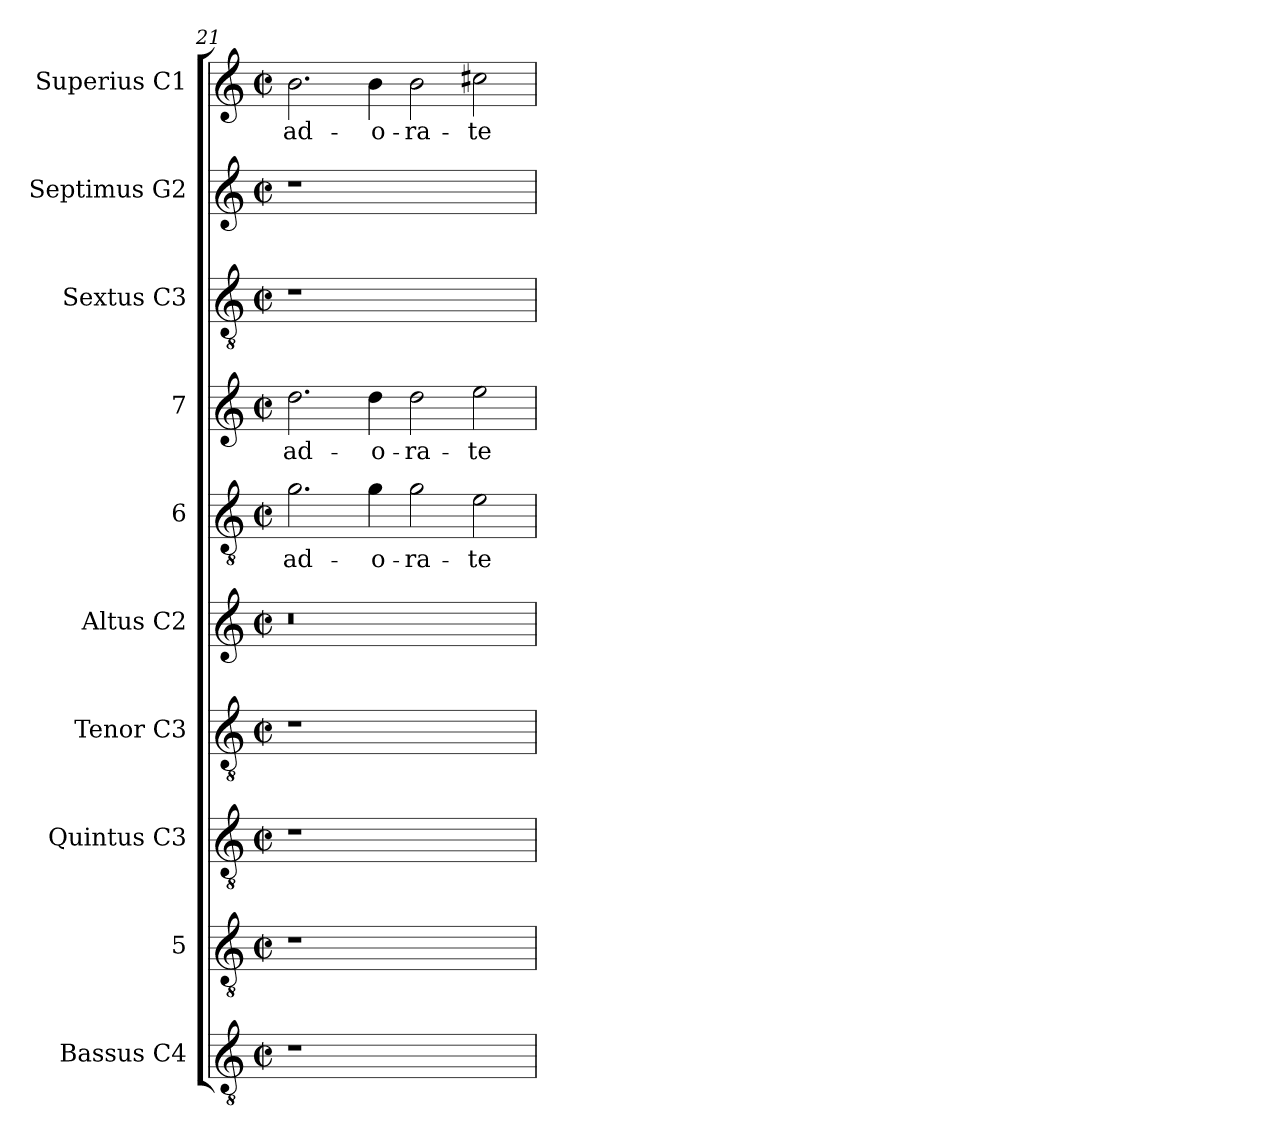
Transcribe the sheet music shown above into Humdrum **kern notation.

**kern	**kern	**kern	**kern	**kern	**kern	**text	**kern	**text	**kern	**kern	**kern	**text
*part10	*part9	*part8	*part7	*part6	*part5	*part5	*part4	*part4	*part3	*part2	*part1	*part1
*staff10	*staff9	*staff8	*staff7	*staff6	*staff5	*staff5	*staff4	*staff4	*staff3	*staff2	*staff1	*staff1
*I"Bassus  C4	*I"5	*I"Quintus  C3	*I"Tenor  C3	*I"Altus  C2	*I"6	*	*I"7	*	*I"Sextus  C3	*I"Septimus  G2	*I"Superius  C1	*
*I'B	*	*	*I'T	*I'A	*	*	*	*	*	*	*I'S	*
!!LO:PB:g=z
*clefGv2	*clefGv2	*clefGv2	*clefGv2	*clefG2	*clefGv2	*	*clefG2	*	*clefGv2	*clefG2	*clefG2	*
*k[]	*k[]	*k[]	*k[]	*k[]	*k[]	*	*k[]	*	*k[]	*k[]	*k[]	*
*C:	*C:	*C:	*C:	*C:	*C:	*	*C:	*	*C:	*C:	*C:	*
*M2/2	*M2/2	*M2/2	*M2/2	*M2/2	*M2/2	*	*M2/2	*	*M2/2	*M2/2	*M2/2	*
*met(c|)	*met(c|)	*met(c|)	*met(c|)	*met(c|)	*met(c|)	*	*met(c|)	*	*met(c|)	*met(c|)	*met(c|)	*
=21	=21	=21	=21	=21	=21	=21	=21	=21	=21	=21	=21	=21
!	!	!	!	!	!	!LO:LY:b:cj	!	!LO:LY:b:cj	!	!	!	!LO:LY:b:cj
1r	1r	1r	1r	0r	2.g\	ad-	2.dd\	ad-	1r	1r	2.b\	ad-
!	!	!	!	!	!	!LO:LY:b:cj	!	!LO:LY:b:cj	!	!	!	!LO:LY:b:cj
.	.	.	.	.	4g\	-o-	4dd\	-o-	.	.	4b\	-o-
!	!	!	!	!	!	!LO:LY:b:cj	!	!LO:LY:b:cj	!	!	!	!LO:LY:b:cj
1ryy	1ryy	1ryy	1ryy	.	2g\	-ra-	2dd\	-ra-	1ryy	1ryy	2b\	-ra-
!	!	!	!	!	!	!LO:LY:b:cj	!	!LO:LY:b:cj	!	!	!	!LO:LY:b:cj
.	.	.	.	.	2e\	-te	2ee\	-te	.	.	2cc#X\	-te
=	=	=	=	=	=	=	=	=	=	=	=	=
*-	*-	*-	*-	*-	*-	*-	*-	*-	*-	*-	*-	*-
